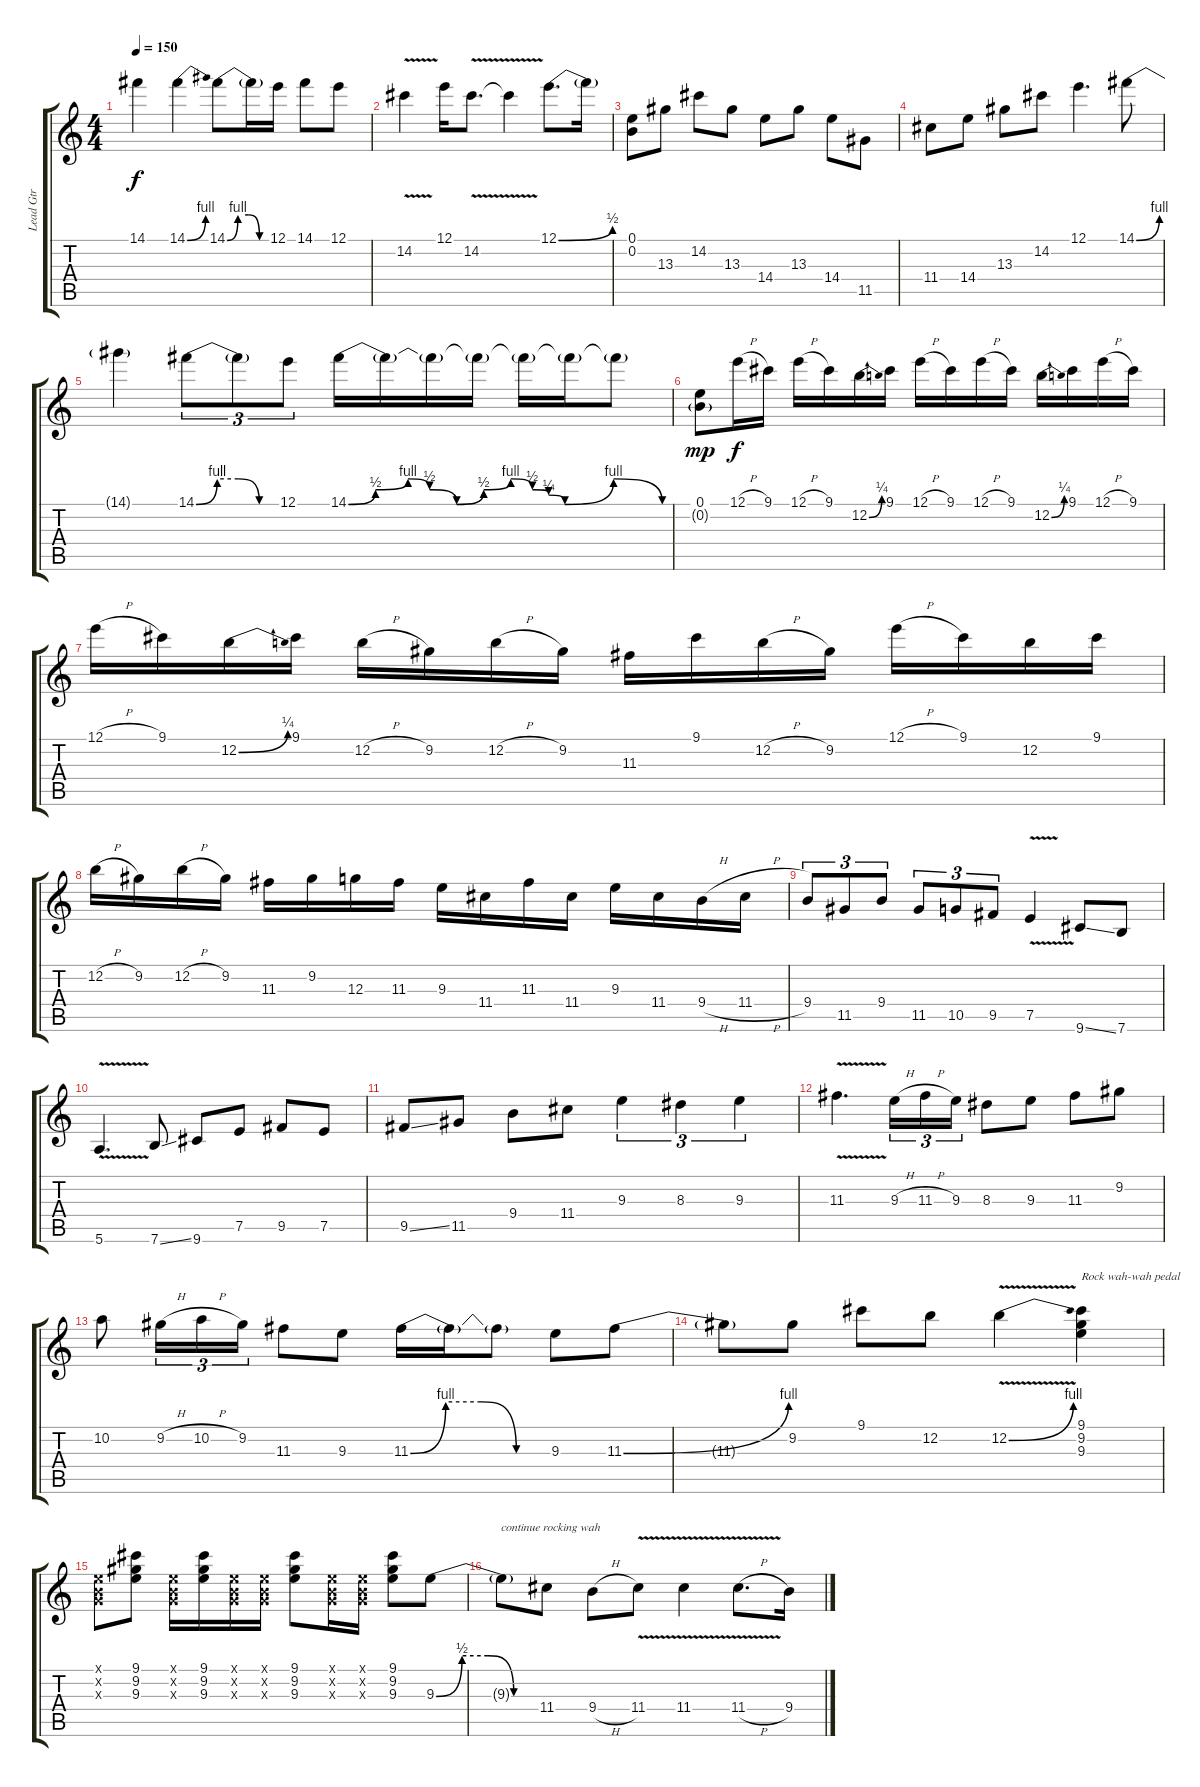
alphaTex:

\track ("Lead Gtr" "Lead Gtr") {instrument overdrivenguitar}
\staff {score tabs}
\tuning (E4 B3 G3 D3 A2 E2) {hide}
\ts (4 4)
\tempo 150
\clef g2
\ks c
14.1{t}.4{dy f} 14.1{be (bend 0 0 60 4)}.4 14.1{be (custom 0 0 15 4 30 4 45 0 60 0)}.8 14.1{t}.16 12.1.16 14.1.8 12.1.8 |
14.2{v}.4 12.1.16 14.2{v}.8{d} 14.2{v t}.4 12.1{be (bend 0 0 60 2)}.8{d} 12.1{t}.16 |
(0.1 0.2).8 13.3.8 14.2.8 13.3.8 14.4.8 13.3.8 14.4.8 11.5.8 |
11.4.8 14.4.8 13.3.8 14.2.8 12.1.4{d} 14.1{be (bend 0 0 60 4)}.8 |
14.1{t}.4 14.1{be (custom 0 0 15 4 30 4 45 0 60 0)}.8{tu (3 2)} 14.1{t}.8{tu (3 2)} 12.1.8{tu (3 2)} 14.1{be (custom 0 0 5 2 11 4 15 2 20 0 25 2 30 4 34 2 37 1 40 0 49 4 58 0 60 0)}.16 14.1{t}.16 14.1{t}.16 14.1{t}.16 14.1{t}.16 14.1{t}.16 14.1{t}.8 |
(0.1 0.2{g}).8{dy mp} 12.1{h}.16{dy f} 9.1.16 12.1{h}.16 9.1.16 12.2{be (bend 0 0 60 1)}.16 9.1.16 12.1{h}.16 9.1.16 12.1{h}.16 9.1.16 12.2{be (bend 0 0 60 1)}.16 9.1.16 12.1{h}.16 9.1.16 |
12.1{h}.16 9.1.16 12.2{be (bend 0 0 60 1)}.16 9.1.16 12.2{h}.16 9.2.16 12.2{h}.16 9.2.16 11.3.16 9.1.16 12.2{h}.16 9.2.16 12.1{h}.16 9.1.16 12.2.16 9.1.16 |
12.2{h}.16 9.2.16 12.2{h}.16 9.2.16 11.3.16 9.2.16 12.3.16 11.3.16 9.3.16 11.4.16 11.3.16 11.4.16 9.3.16 11.4.16 9.4{h}.16 11.4{h}.16 |
9.4.8{tu (3 2)} 11.5.8{tu (3 2)} 9.4.8{tu (3 2)} 11.5.8{tu (3 2)} 10.5.8{tu (3 2)} 9.5.8{tu (3 2)} 7.5{v}.4 9.6{ss}.8 7.6.8 |
5.6{v}.4{d} 7.6{ss}.8 9.6.8 7.5.8 9.5.8 7.5.8 |
9.5{ss}.8 11.5.8 9.4.8 11.4.8 9.3.4{tu (3 2)} 8.3.4{tu (3 2)} 9.3.4{tu (3 2)} |
11.3{v}.4{d} 9.3{h}.16{tu (3 2)} 11.3{h}.16{tu (3 2)} 9.3.16{tu (3 2)} 8.3.8 9.3.8 11.3.8 9.2.8 |
10.2.8 9.2{h}.16{tu (3 2)} 10.2{h}.16{tu (3 2)} 9.2.16{tu (3 2)} 11.3.8 9.3.8 11.3{be (custom 0 0 15 4 30 4 45 0 60 0)}.16 11.3{t}.16 11.3{t}.8 9.3.8 11.3{be (bend 0 0 60 4)}.8 |
11.3{t}.8 9.2.8 9.1.8 12.2.8 12.2{be (bend 0 0 60 4) v}.4 (9.1 9.2 9.3).4{txt "Rock wah-wah pedal"} |
(0.1{x} 0.2{x} 0.3{x}).8 (9.1 9.2 9.3).8 (0.1{x} 0.2{x} 0.3{x}).16 (9.1 9.2 9.3).16 (0.1{x} 0.2{x} 0.3{x}).16 (0.1{x} 0.2{x} 0.3{x}).16 (9.1 9.2 9.3).8 (0.1{x} 0.2{x} 0.3{x}).16 (0.1{x} 0.2{x} 0.3{x}).16 (9.1 9.2 9.3).8 9.3{be (custom 0 0 15 2 30 2 45 0 60 0)}.8 |
9.3{t}.8{txt "continue rocking wah"} 11.4.8 9.4{h}.8 11.4{v}.8 11.4{v}.4 11.4{v h}.8{d} 9.4.16
